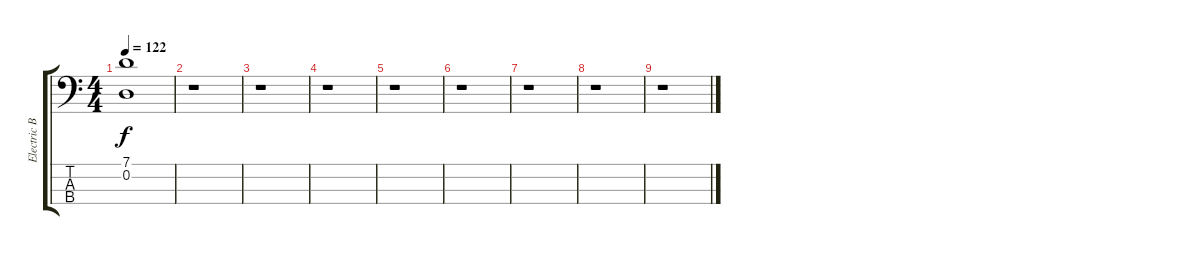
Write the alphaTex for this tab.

\track ("Electric Bass" "Electric B") {instrument electricbassfinger}
\staff {score tabs}
\tuning (G2 D2 A1 E1) {hide}
\ts (4 4)
\tempo 122
\clef f4
\ks c
(7.1 0.2).1{dy f} |
r.1 |
r.1 |
r.1 |
r.1 |
r.1 |
r.1 |
r.1 |
r.1
